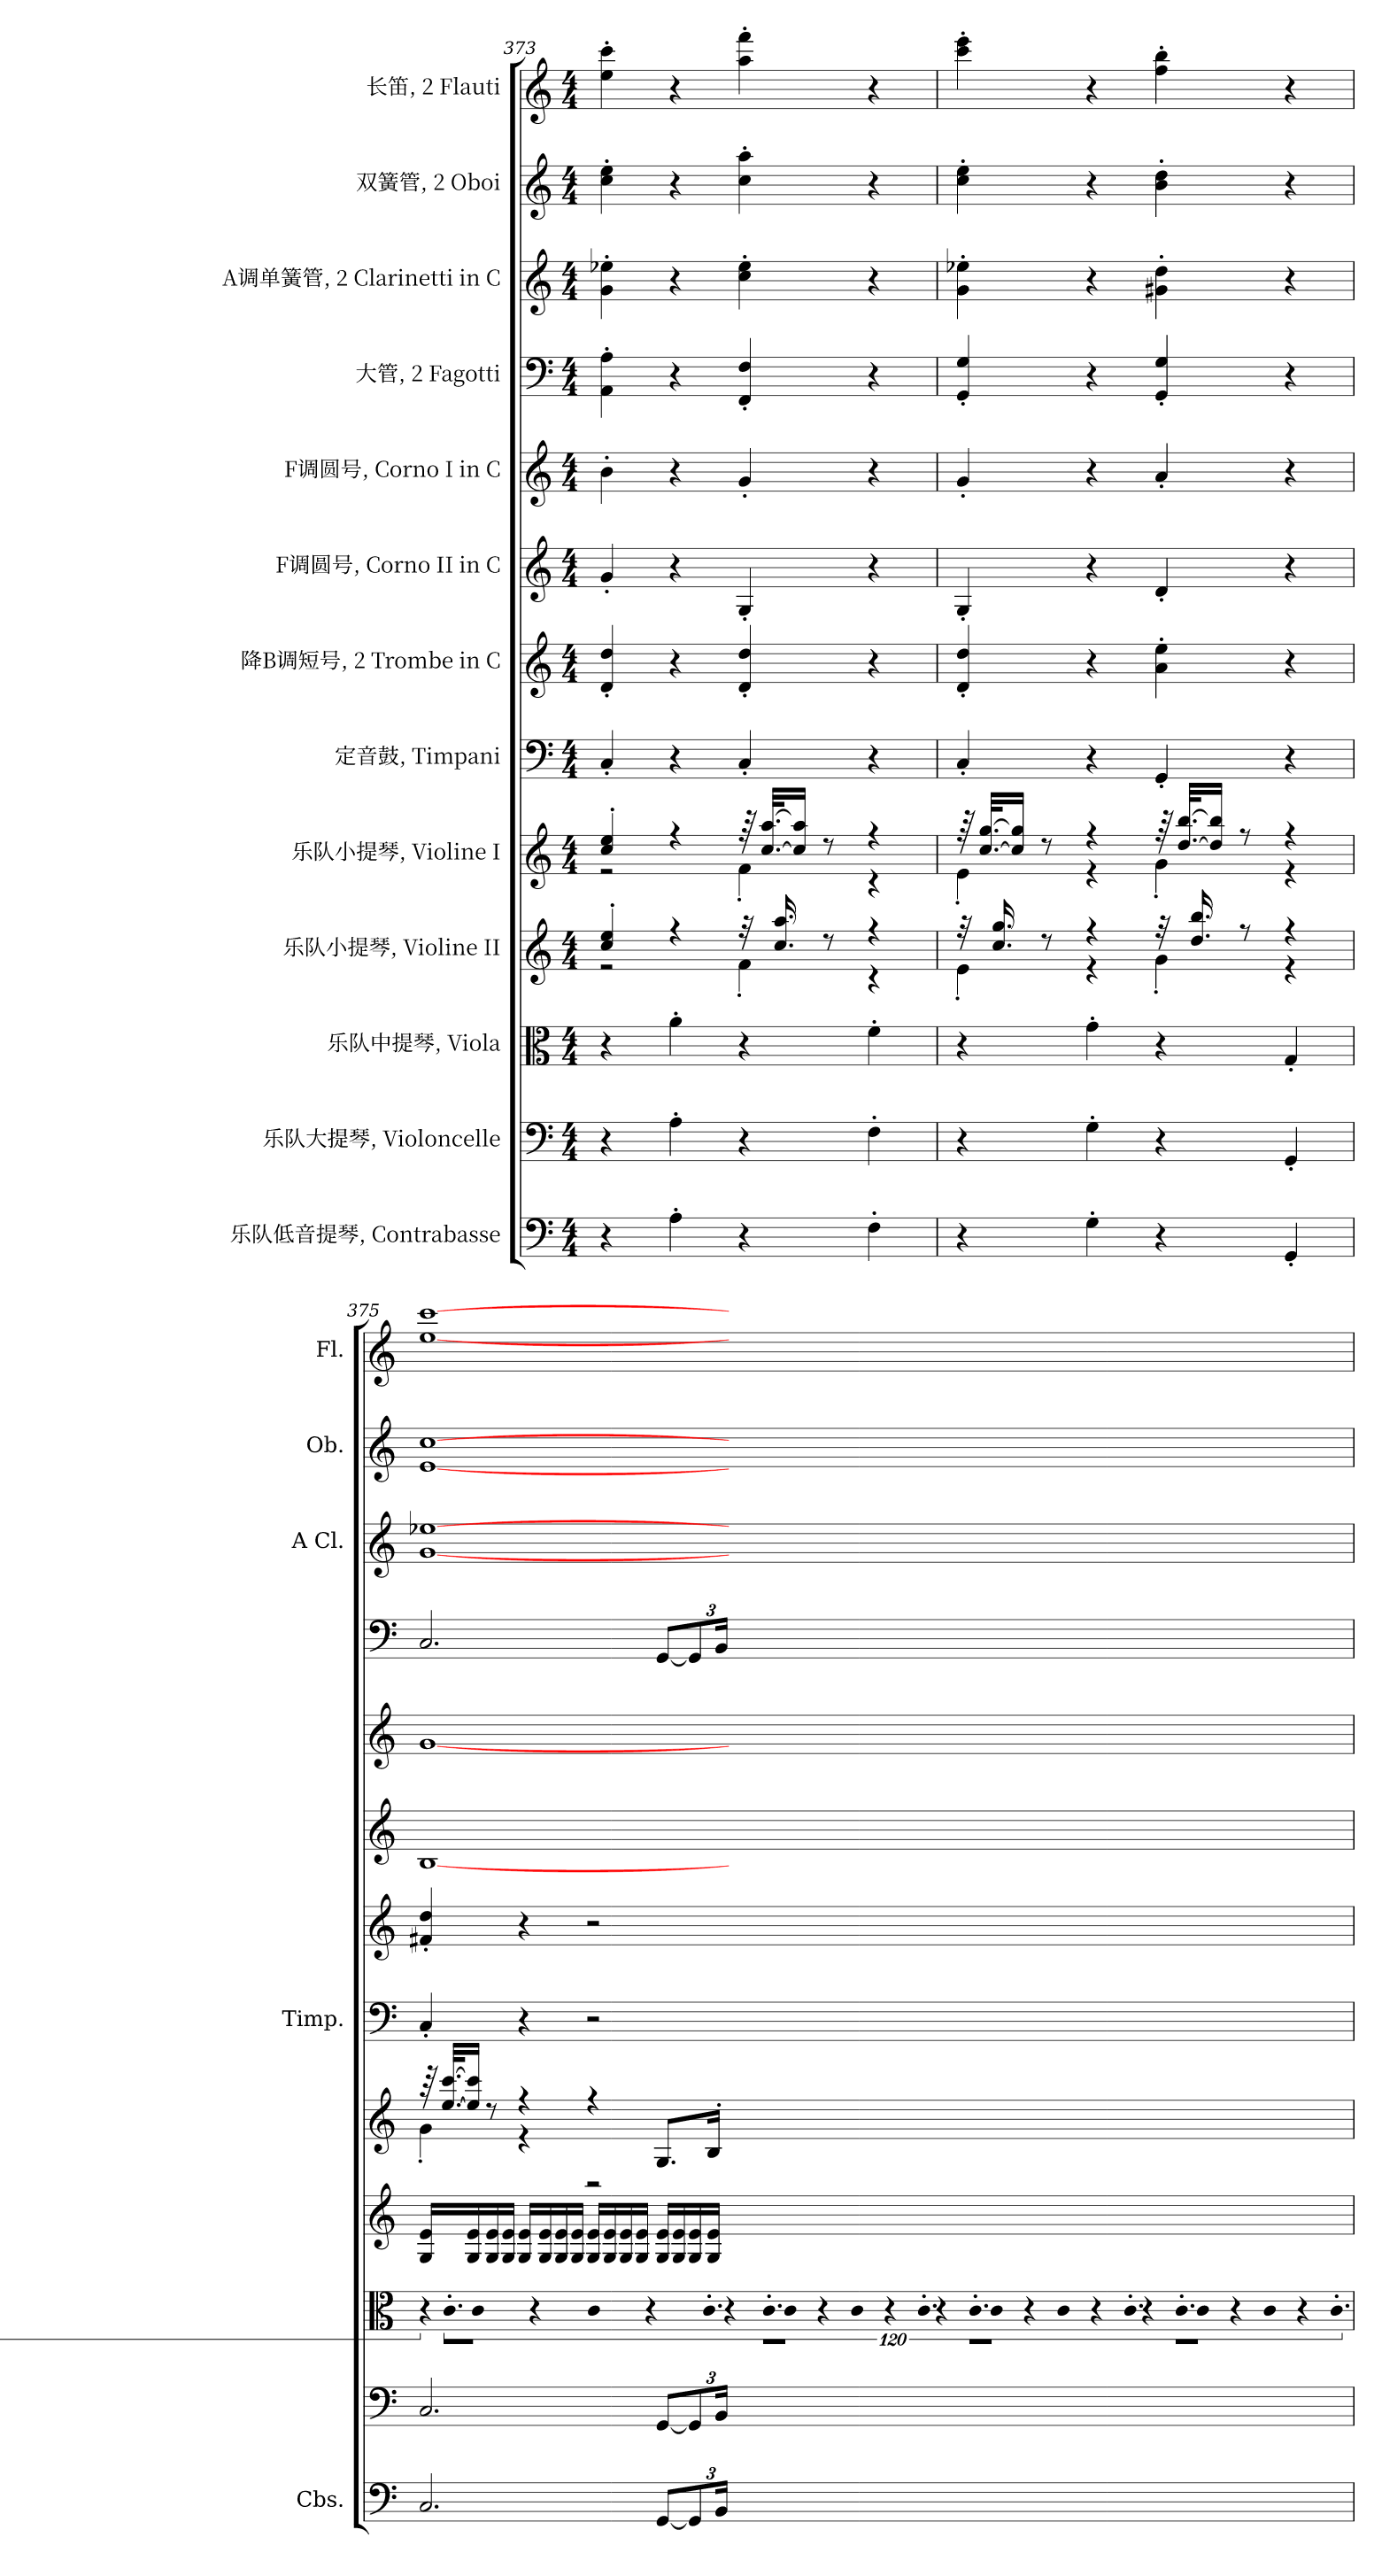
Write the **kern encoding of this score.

**kern	**kern	**kern	**kern	**kern	**kern	**kern	**kern	**kern	**kern	**kern	**kern	**kern
*part13	*part12	*part11	*part10	*part9	*part8	*part7	*part6	*part5	*part4	*part3	*part2	*part1
*staff13	*staff12	*staff11	*staff10	*staff9	*staff8	*staff7	*staff6	*staff5	*staff4	*staff3	*staff2	*staff1
*I"乐队低音提琴, Contrabasse	*I"乐队大提琴, Violoncelle	*I"乐队中提琴, Viola	*I"乐队小提琴, Violine II	*I"乐队小提琴, Violine I	*I"定音鼓, Timpani	*I"降B调短号, 2 Trombe in C	*I"F调圆号, Corno II in C	*I"F调圆号, Corno I in C	*I"大管, 2 Fagotti	*I"A调单簧管, 2 Clarinetti in C	*I"双簧管, 2 Oboi	*I"长笛, 2 Flauti
*I'Cbs.	*	*	*	*	*I'Timp.	*	*	*	*	*I'A Cl.	*I'Ob.	*I'Fl.
*clefF4	*clefF4	*clefC3	*clefG2	*clefG2	*clefF4	*clefG2	*clefG2	*clefG2	*clefF4	*clefG2	*clefG2	*clefG2
*ITrd7c12	*	*	*	*	*	*ITrd1c2	*ITrd4c7	*ITrd4c7	*	*ITrd2c3	*	*
*k[]	*k[]	*k[]	*k[]	*k[]	*k[]	*k[b-e-]	*k[b-]	*k[b-]	*k[]	*k[f#c#g#]	*k[]	*k[]
*M4/4	*M4/4	*M4/4	*M4/4	*M4/4	*M4/4	*M4/4	*M4/4	*M4/4	*M4/4	*M4/4	*M4/4	*M4/4
*MM201	*MM201	*MM201	*MM201	*MM201	*MM201	*MM201	*MM201	*MM201	*MM201	*MM201	*MM201	*MM201
=373	=373	=373	=373	=373	=373	=373	=373	=373	=373	=373	=373	=373
*	*	*	*^	*^	*	*	*	*	*	*	*	*
4r	4r	4r	4cc/' 4ee/'	2r	4cc/' 4ee/'	2r	4C'/	4c/' 4cc/'	4c'/	4e'\	4AA\' 4A\'	4e\' 4ccn\'	4cc\' 4ee\'	4ee\' 4ccc\'
4AA'\	4A'\	4a'\	4r	.	4r	.	4r	4r	4r	4r	4r	4r	4r	4r
*	*	*	*	*	*	*	*	*	*	*	*	*	*	*MM210
4r	4r	4r	32r	4f'\	64r	4f'\	4C'/	4c/' 4cc/'	4C'/	4c'/	4FF/' 4F/'	4a\' 4cc\'	4cc\' 4aa\'	4aa\' 4fff\'
.	.	.	.	.	[32.cc/ [32.aa/KLL	.	.	.	.	.	.	.	.	.
.	.	.	16.cc/ 16.aa/	.	.	.	.	.	.	.	.	.	.	.
.	.	.	.	.	16cc/] 16aa/]JJ	.	.	.	.	.	.	.	.	.
.	.	.	8r	.	8r	.	.	.	.	.	.	.	.	.
4FF'\	4F'\	4f'\	4r	4r	4r	4r	4r	4r	4r	4r	4r	4r	4r	4r
=374	=374	=374	=374	=374	=374	=374	=374	=374	=374	=374	=374	=374	=374	=374
*	*	*	*	*	*	*	*	*	*	*	*	*	*	*MM201
4r	4r	4r	32r	4e'\	64r	4e'\	4C'/	4c/' 4cc/'	4C'/	4c'/	4GG/' 4G/'	4e\' 4ccn\'	4cc\' 4ee\'	4ccc\' 4eee\'
.	.	.	.	.	[32.cc/ [32.gg/KLL	.	.	.	.	.	.	.	.	.
.	.	.	16.cc/ 16.gg/	.	.	.	.	.	.	.	.	.	.	.
.	.	.	.	.	16cc/] 16gg/]JJ	.	.	.	.	.	.	.	.	.
.	.	.	8r	.	8r	.	.	.	.	.	.	.	.	.
4GG'\	4G'\	4g'\	4r	4r	4r	4r	4r	4r	4r	4r	4r	4r	4r	4r
*	*	*	*	*	*	*	*	*	*	*	*	*	*	*MM210
4r	4r	4r	32r	4g'\	64r	4g'\	4GG'/	4g\' 4dd\'	4G'/	4d'/	4GG/' 4G/'	4e#X\' 4b\'	4b\' 4dd\'	4ff\' 4bb\'
.	.	.	.	.	[32.dd/ [32.bb/KLL	.	.	.	.	.	.	.	.	.
.	.	.	16.dd/ 16.bb/	.	.	.	.	.	.	.	.	.	.	.
.	.	.	.	.	16dd/] 16bb/]JJ	.	.	.	.	.	.	.	.	.
.	.	.	8r	.	8r	.	.	.	.	.	.	.	.	.
4GGG'/	4GG'/	4G'/	4r	4r	4r	4r	4r	4r	4r	4r	4r	4r	4r	4r
*	*	*	*v	*v	*	*	*	*	*	*	*	*	*	*
!!LO:PB:g=z
=375	=375	=375	=375	=375	=375	=375	=375	=375	=375	=375	=375	=375	=375
*	*	*	*	*	*	*	*	*	*	*	*	*	*MM198
*	*	*	*^	*	*	*	*	*	*	*	*	*	*
!	!	!LO:N:vis=64	!	!	!	!	!	!	!	!	!	!	!	!
*	*	*	*v	*v	*	*	*	*	*	*	*	*	*	*
2.CC/	2.C/	960%17r	16G/ 16e/LL	64r	4g'\	4C'/	4en/' 4cc/'	[1E	[1c	2.C/	[1e [1ccn	[1e [1cc	[1ee [1ccc
.	.	.	.	[32.ee/ [32.ccc/KLL	.	.	.	.	.	.	.	.	.
!	!	!LO:N:vis=32.	!	!	!	!	!	!	!	!	!	!	!
.	.	1920%103c'\LLL	.	.	.	.	.	.	.	.	.	.	.
.	.	.	16G/ 16e/	16ee/] 16ccc/]JJ	.	.	.	.	.	.	.	.	.
!	!	!LO:N:vis=32	!	!	!	!	!	!	!	!	!	!	!
.	.	640%23c\JJJ	.	.	.	.	.	.	.	.	.	.	.
!	!	!LO:N:vis=32	!	!	!	!	!	!	!	!	!	!	!
.	.	640%23r	.	.	.	.	.	.	.	.	.	.	.
.	.	.	16G/ 16e/	8r	.	.	.	.	.	.	.	.	.
!	!	!LO:N:vis=32	!	!	!	!	!	!	!	!	!	!	!
.	.	640%23c\	.	.	.	.	.	.	.	.	.	.	.
!	!	!LO:N:vis=64	!	!	!	!	!	!	!	!	!	!	!
.	.	960%17r	.	.	.	.	.	.	.	.	.	.	.
.	.	.	16G/ 16e/JJ	.	.	.	.	.	.	.	.	.	.
!	!	!LO:N:vis=32.	!	!	!	!	!	!	!	!	!	!	!
.	.	1920%103c'\	.	.	.	.	.	.	.	.	.	.	.
.	.	.	16G/ 16e/LL	4r	4r	4r	4r	.	.	.	.	.	.
!	!	!LO:N:vis=64	!	!	!	!	!	!	!	!	!	!	!
.	.	960%17r	.	.	.	.	.	.	.	.	.	.	.
!	!	!LO:N:vis=32.	!	!	!	!	!	!	!	!	!	!	!
.	.	1920%103c'\LLL	.	.	.	.	.	.	.	.	.	.	.
.	.	.	16G/ 16e/	.	.	.	.	.	.	.	.	.	.
!	!	!LO:N:vis=32	!	!	!	!	!	!	!	!	!	!	!
.	.	640%23c\JJJ	.	.	.	.	.	.	.	.	.	.	.
!	!	!LO:N:vis=32	!	!	!	!	!	!	!	!	!	!	!
.	.	640%23r	.	.	.	.	.	.	.	.	.	.	.
.	.	.	16G/ 16e/	.	.	.	.	.	.	.	.	.	.
!	!	!LO:N:vis=32	!	!	!	!	!	!	!	!	!	!	!
.	.	640%23c\	.	.	.	.	.	.	.	.	.	.	.
!	!	!LO:N:vis=64	!	!	!	!	!	!	!	!	!	!	!
.	.	960%17r	.	.	.	.	.	.	.	.	.	.	.
.	.	.	16G/ 16e/JJ	.	.	.	.	.	.	.	.	.	.
!	!	!LO:N:vis=32.	!	!	!	!	!	!	!	!	!	!	!
.	.	1920%103c'\	.	.	.	.	.	.	.	.	.	.	.
.	.	.	16G/ 16e/LL	4r	2r	2r	2r	.	.	.	.	.	.
!	!	!LO:N:vis=64	!	!	!	!	!	!	!	!	!	!	!
.	.	960%17r	.	.	.	.	.	.	.	.	.	.	.
!	!	!LO:N:vis=32.	!	!	!	!	!	!	!	!	!	!	!
.	.	1920%103c'\LLL	.	.	.	.	.	.	.	.	.	.	.
.	.	.	16G/ 16e/	.	.	.	.	.	.	.	.	.	.
!	!	!LO:N:vis=32	!	!	!	!	!	!	!	!	!	!	!
.	.	640%23c\JJJ	.	.	.	.	.	.	.	.	.	.	.
!	!	!LO:N:vis=32	!	!	!	!	!	!	!	!	!	!	!
.	.	640%23r	.	.	.	.	.	.	.	.	.	.	.
.	.	.	16G/ 16e/	.	.	.	.	.	.	.	.	.	.
!	!	!LO:N:vis=32	!	!	!	!	!	!	!	!	!	!	!
.	.	640%23c\	.	.	.	.	.	.	.	.	.	.	.
!	!	!LO:N:vis=64	!	!	!	!	!	!	!	!	!	!	!
.	.	960%17r	.	.	.	.	.	.	.	.	.	.	.
.	.	.	16G/ 16e/JJ	.	.	.	.	.	.	.	.	.	.
!	!	!LO:N:vis=32.	!	!	!	!	!	!	!	!	!	!	!
.	.	1920%103c'\	.	.	.	.	.	.	.	.	.	.	.
[8GGG/L	[8GG/L	.	16G/ 16e/LL	8.G/L	.	.	.	.	.	[8GG/L	.	.	.
!	!	!LO:N:vis=64	!	!	!	!	!	!	!	!	!	!	!
.	.	960%17r	.	.	.	.	.	.	.	.	.	.	.
!	!	!LO:N:vis=32.	!	!	!	!	!	!	!	!	!	!	!
.	.	1920%103c'\LLL	.	.	.	.	.	.	.	.	.	.	.
.	.	.	16G/ 16e/	.	.	.	.	.	.	.	.	.	.
!	!	!LO:N:vis=32	!	!	!	!	!	!	!	!	!	!	!
.	.	640%23c\JJJ	.	.	.	.	.	.	.	.	.	.	.
!	!	!LO:N:vis=32	!	!	!	!	!	!	!	!	!	!	!
.	.	640%23r	.	.	.	.	.	.	.	.	.	.	.
*Xbrackettup	*Xbrackettup	*	*	*	*	*	*	*	*	*Xbrackettup	*	*	*
12GGG/]	12GG/]	.	16G/ 16e/	.	.	.	.	.	.	12GG/]	.	.	.
!	!	!LO:N:vis=32	!	!	!	!	!	!	!	!	!	!	!
.	.	640%23c\	.	.	.	.	.	.	.	.	.	.	.
!	!	!LO:N:vis=64	!	!	!	!	!	!	!	!	!	!	!
.	.	960%17r	.	.	.	.	.	.	.	.	.	.	.
.	.	.	16G/ 16e/JJ	16B'/Jk	.	.	.	.	.	.	.	.	.
!	!	!LO:N:vis=32.	!	!	!	!	!	!	!	!	!	!	!
.	.	1920%103c'\	.	.	.	.	.	.	.	.	.	.	.
24BBB/Jk	24BB/Jk	.	.	.	.	.	.	.	.	24BB/Jk	.	.	.
480ryy	480ryy	.	480ryy	480ryy	480ryy	480ryy	480ryy	480ryy	480ryy	480ryy	480ryy	480ryy	480ryy
*	*	*	*	*v	*v	*	*	*	*	*	*	*	*
=	=	=	=	=	=	=	=	=	=	=	=	=
*-	*-	*-	*-	*-	*-	*-	*-	*-	*-	*-	*-	*-
